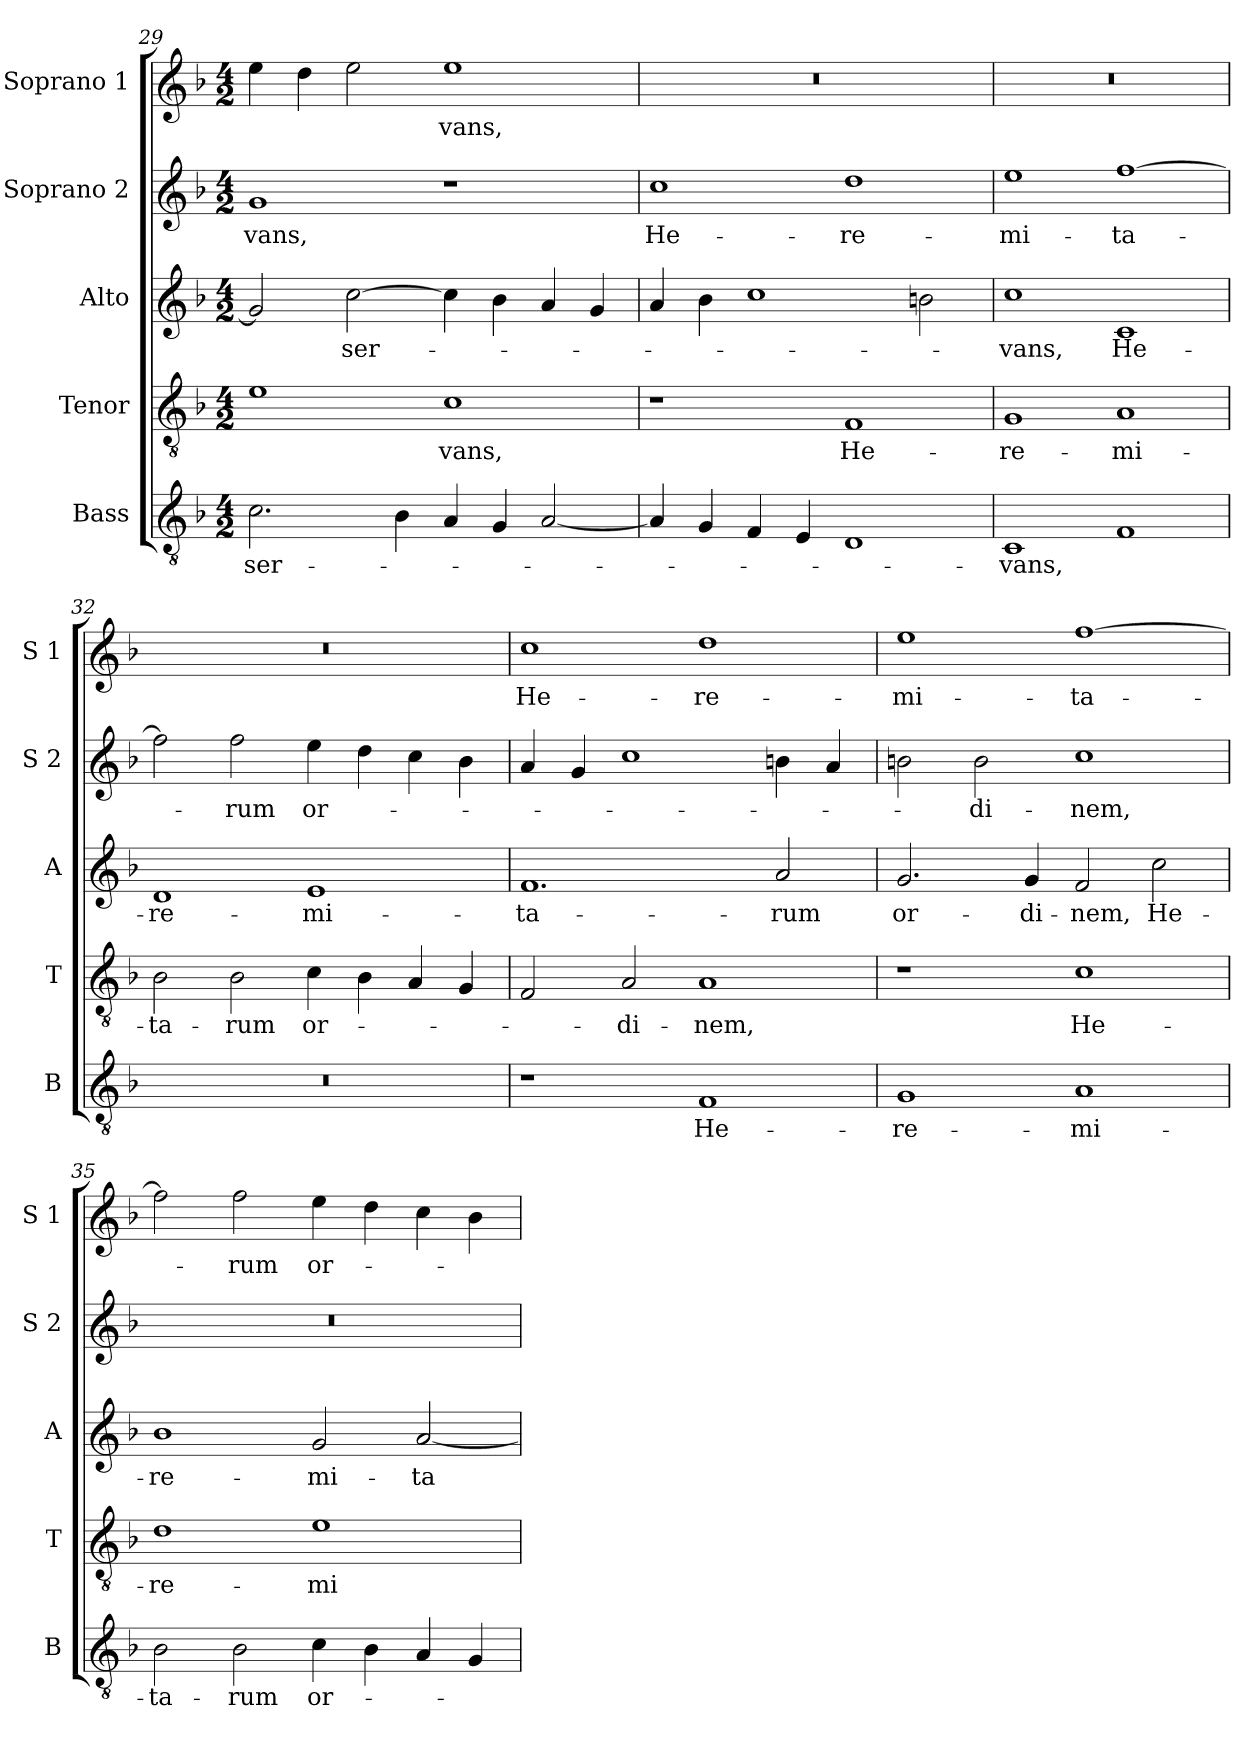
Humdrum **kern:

**kern	**text	**kern	**text	**kern	**text	**kern	**text	**kern	**text
*part5	*part5	*part4	*part4	*part3	*part3	*part2	*part2	*part1	*part1
*staff5	*staff5	*staff4	*staff4	*staff3	*staff3	*staff2	*staff2	*staff1	*staff1
*I"Bass	*	*I"Tenor	*	*I"Alto	*	*I"Soprano 2	*	*I"Soprano 1	*
*I'B	*	*I'T	*	*I'A	*	*I'S 2	*	*I'S 1	*
*clefGv2	*	*clefGv2	*	*clefG2	*	*clefG2	*	*clefG2	*
*k[b-]	*	*k[b-]	*	*k[b-]	*	*k[b-]	*	*k[b-]	*
*F:	*	*F:	*	*F:	*	*F:	*	*F:	*
*M4/2	*	*M4/2	*	*M4/2	*	*M4/2	*	*M4/2	*
=29	=29	=29	=29	=29	=29	=29	=29	=29	=29
!	!LO:LY:b	!	!	!	!	!	!LO:LY:b	!	!
2.c\	ser-	1e	.	2g/]	.	1g	-vans,	4ee\	.
.	.	.	.	.	.	.	.	4dd\	.
!	!	!	!	!	!LO:LY:b	!	!	!	!
.	.	.	.	[2cc\	ser-	.	.	2ee\	.
4B-\	.	.	.	.	.	.	.	.	.
!	!	!	!LO:LY:b	!	!	!	!	!	!LO:LY:b
4A/	.	1c	-vans,	4cc\]	.	1r	.	1ee	-vans,
4G/	.	.	.	4b-\	.	.	.	.	.
[2A/	.	.	.	4a/	.	.	.	.	.
.	.	.	.	4g/	.	.	.	.	.
=30	=30	=30	=30	=30	=30	=30	=30	=30	=30
!	!	!	!	!	!	!	!LO:LY:b	!	!
4A/]	.	1r	.	4a/	.	1cc	He-	0r	.
4G/	.	.	.	4b-\	.	.	.	.	.
4F/	.	.	.	1cc	.	.	.	.	.
4E/	.	.	.	.	.	.	.	.	.
!	!	!	!LO:LY:b	!	!	!	!LO:LY:b	!	!
1D	.	1F	He-	.	.	1dd	-re-	.	.
.	.	.	.	2bn\	.	.	.	.	.
=31	=31	=31	=31	=31	=31	=31	=31	=31	=31
!	!LO:LY:b	!	!LO:LY:b	!	!LO:LY:b	!	!LO:LY:b	!	!
1C	-vans,	1G	-re-	1cc	-vans,	1ee	-mi-	0r	.
!	!	!	!LO:LY:b	!	!LO:LY:b	!	!LO:LY:b	!	!
1F	.	1A	-mi-	1c	He-	[1ff	-ta-	.	.
!!LO:PB:g=z
=32	=32	=32	=32	=32	=32	=32	=32	=32	=32
!	!	!	!LO:LY:b	!	!LO:LY:b	!	!	!	!
0r	.	2B-\	-ta-	1d	-re-	2ff\]	.	0r	.
!	!	!	!LO:LY:b	!	!	!	!LO:LY:b	!	!
.	.	2B-\	-rum	.	.	2ff\	-rum	.	.
!	!	!	!LO:LY:b	!	!LO:LY:b	!	!LO:LY:b	!	!
.	.	4c\	or-	1e	-mi-	4ee\	or-	.	.
.	.	4B-\	.	.	.	4dd\	.	.	.
.	.	4A/	.	.	.	4cc\	.	.	.
.	.	4G/	.	.	.	4b-\	.	.	.
=33	=33	=33	=33	=33	=33	=33	=33	=33	=33
!	!	!	!	!	!LO:LY:b	!	!	!	!LO:LY:b
1r	.	2F/	.	1.f	-ta-	4a/	.	1cc	He-
.	.	.	.	.	.	4g/	.	.	.
!	!	!	!LO:LY:b	!	!	!	!	!	!
.	.	2A/	-di-	.	.	1cc	.	.	.
!	!LO:LY:b	!	!LO:LY:b	!	!	!	!	!	!LO:LY:b
1F	He-	1A	-nem,	.	.	.	.	1dd	-re-
!	!	!	!	!	!LO:LY:b	!	!	!	!
.	.	.	.	2a/	-rum	4bn\	.	.	.
.	.	.	.	.	.	4a/	.	.	.
=34	=34	=34	=34	=34	=34	=34	=34	=34	=34
!	!LO:LY:b	!	!	!	!LO:LY:b	!	!	!	!LO:LY:b
1G	-re-	1r	.	2.g/	or-	2bn\	.	1ee	-mi-
!	!	!	!	!	!	!	!LO:LY:b	!	!
.	.	.	.	.	.	2b\	-di-	.	.
!	!	!	!	!	!LO:LY:b	!	!	!	!
.	.	.	.	4g/	-di-	.	.	.	.
!	!LO:LY:b	!	!LO:LY:b	!	!LO:LY:b	!	!LO:LY:b	!	!LO:LY:b
1A	-mi-	1c	He-	2f/	-nem,	1cc	-nem,	[1ff	-ta-
!	!	!	!	!	!LO:LY:b	!	!	!	!
.	.	.	.	2cc\	He-	.	.	.	.
=35	=35	=35	=35	=35	=35	=35	=35	=35	=35
!	!LO:LY:b	!	!LO:LY:b	!	!LO:LY:b	!	!	!	!
2B-\	-ta-	1d	-re-	1b-	-re-	0r	.	2ff\]	.
!	!LO:LY:b	!	!	!	!	!	!	!	!LO:LY:b
2B-\	-rum	.	.	.	.	.	.	2ff\	-rum
!	!LO:LY:b	!	!LO:LY:b	!	!LO:LY:b	!	!	!	!LO:LY:b
4c\	or-	1e	-mi-	2g/	-mi-	.	.	4ee\	or-
4B-\	.	.	.	.	.	.	.	4dd\	.
!	!	!	!	!	!LO:LY:b	!	!	!	!
4A/	.	.	.	[2a/	-ta-	.	.	4cc\	.
4G/	.	.	.	.	.	.	.	4b-\	.
=	=	=	=	=	=	=	=	=	=
*-	*-	*-	*-	*-	*-	*-	*-	*-	*-
